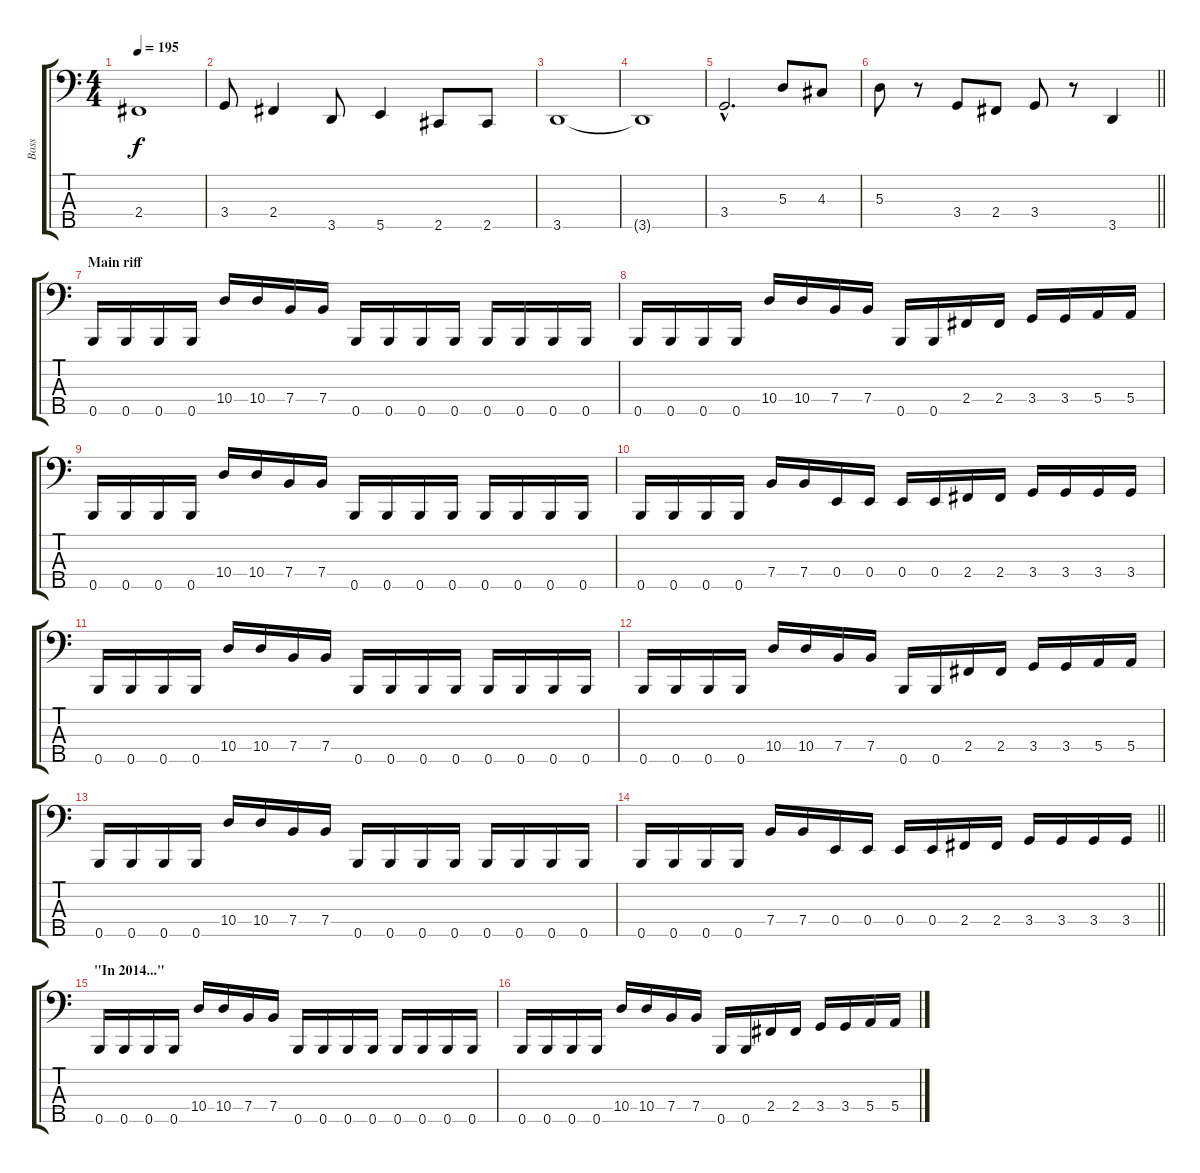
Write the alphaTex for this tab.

\track ("Bass" "Bass") {instrument electricbassfinger}
\staff {score tabs}
\tuning (G2 D2 A1 E1 B0) {hide}
\ts (4 4)
\tempo 195
\clef f4
\ks c
2.4.1{dy f} |
3.4.8 2.4.4 3.5.8 5.5.4 2.5.8 2.5.8 |
3.5.1 |
3.5{t}.1 |
3.4{hac}.2{d} 5.3.8 4.3.8 |
\barLineRight lightlight
5.3.8 r.8 3.4.8 2.4.8 3.4.8 r.8 3.5.4 |
\section ("" "Main riff")
0.5.16 0.5.16 0.5.16 0.5.16 10.4.16 10.4.16 7.4.16 7.4.16 0.5.16 0.5.16 0.5.16 0.5.16 0.5.16 0.5.16 0.5.16 0.5.16 |
0.5.16 0.5.16 0.5.16 0.5.16 10.4.16 10.4.16 7.4.16 7.4.16 0.5.16 0.5.16 2.4.16 2.4.16 3.4.16 3.4.16 5.4.16 5.4.16 |
0.5.16 0.5.16 0.5.16 0.5.16 10.4.16 10.4.16 7.4.16 7.4.16 0.5.16 0.5.16 0.5.16 0.5.16 0.5.16 0.5.16 0.5.16 0.5.16 |
0.5.16 0.5.16 0.5.16 0.5.16 7.4.16 7.4.16 0.4.16 0.4.16 0.4.16 0.4.16 2.4.16 2.4.16 3.4.16 3.4.16 3.4.16 3.4.16 |
0.5.16 0.5.16 0.5.16 0.5.16 10.4.16 10.4.16 7.4.16 7.4.16 0.5.16 0.5.16 0.5.16 0.5.16 0.5.16 0.5.16 0.5.16 0.5.16 |
0.5.16 0.5.16 0.5.16 0.5.16 10.4.16 10.4.16 7.4.16 7.4.16 0.5.16 0.5.16 2.4.16 2.4.16 3.4.16 3.4.16 5.4.16 5.4.16 |
0.5.16 0.5.16 0.5.16 0.5.16 10.4.16 10.4.16 7.4.16 7.4.16 0.5.16 0.5.16 0.5.16 0.5.16 0.5.16 0.5.16 0.5.16 0.5.16 |
\barLineRight lightlight
0.5.16 0.5.16 0.5.16 0.5.16 7.4.16 7.4.16 0.4.16 0.4.16 0.4.16 0.4.16 2.4.16 2.4.16 3.4.16 3.4.16 3.4.16 3.4.16 |
\section ("" "\"In 2014...\"")
0.5.16 0.5.16 0.5.16 0.5.16 10.4.16 10.4.16 7.4.16 7.4.16 0.5.16 0.5.16 0.5.16 0.5.16 0.5.16 0.5.16 0.5.16 0.5.16 |
0.5.16 0.5.16 0.5.16 0.5.16 10.4.16 10.4.16 7.4.16 7.4.16 0.5.16 0.5.16 2.4.16 2.4.16 3.4.16 3.4.16 5.4.16 5.4.16
